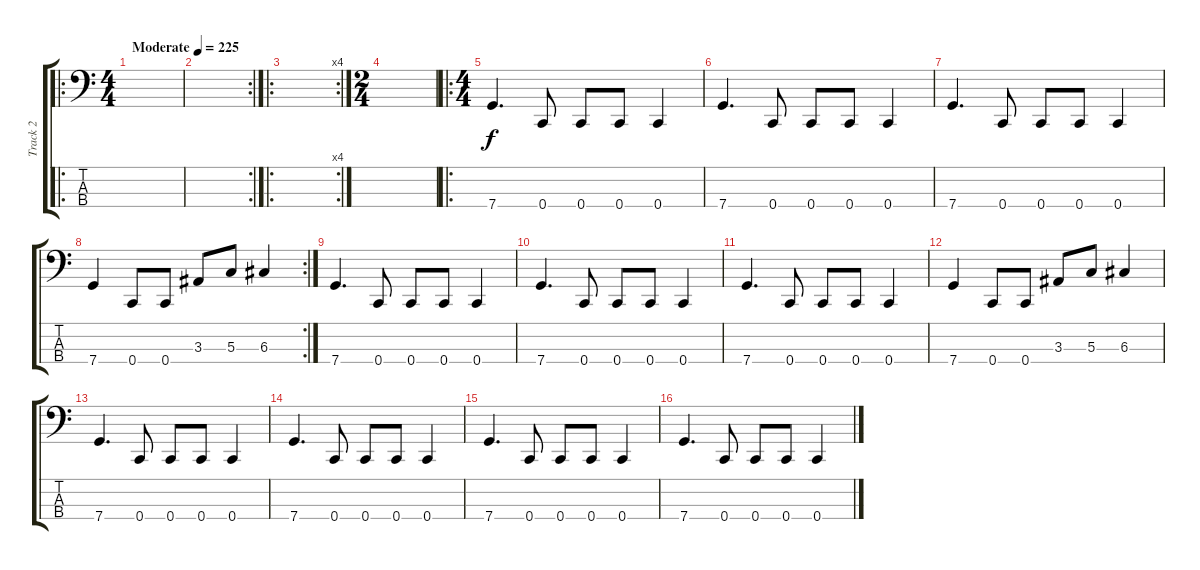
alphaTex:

\track ("Track 2" "Track 2") {instrument electricbassfinger}
\staff {score tabs}
\tuning (F2 C2 G1 C1) {hide}
\ro
\ts (4 4)
\tempo (225 "Moderate")
\clef f4
\ks c
|
\rc 2
|
\ro
\rc 4
|
\ts (2 4)
|
\ro
\ts (4 4)
7.4.4{d} 0.4.8 0.4.8 0.4.8 0.4.4 |
7.4.4{d} 0.4.8 0.4.8 0.4.8 0.4.4 |
7.4.4{d} 0.4.8 0.4.8 0.4.8 0.4.4 |
\rc 2
7.4.4 0.4.8 0.4.8 3.3.8 5.3.8 6.3.4 |
7.4.4{d} 0.4.8 0.4.8 0.4.8 0.4.4 |
7.4.4{d} 0.4.8 0.4.8 0.4.8 0.4.4 |
7.4.4{d} 0.4.8 0.4.8 0.4.8 0.4.4 |
7.4.4 0.4.8 0.4.8 3.3.8 5.3.8 6.3.4 |
7.4.4{d} 0.4.8 0.4.8 0.4.8 0.4.4 |
7.4.4{d} 0.4.8 0.4.8 0.4.8 0.4.4 |
7.4.4{d} 0.4.8 0.4.8 0.4.8 0.4.4 |
7.4.4{d} 0.4.8 0.4.8 0.4.8 0.4.4
